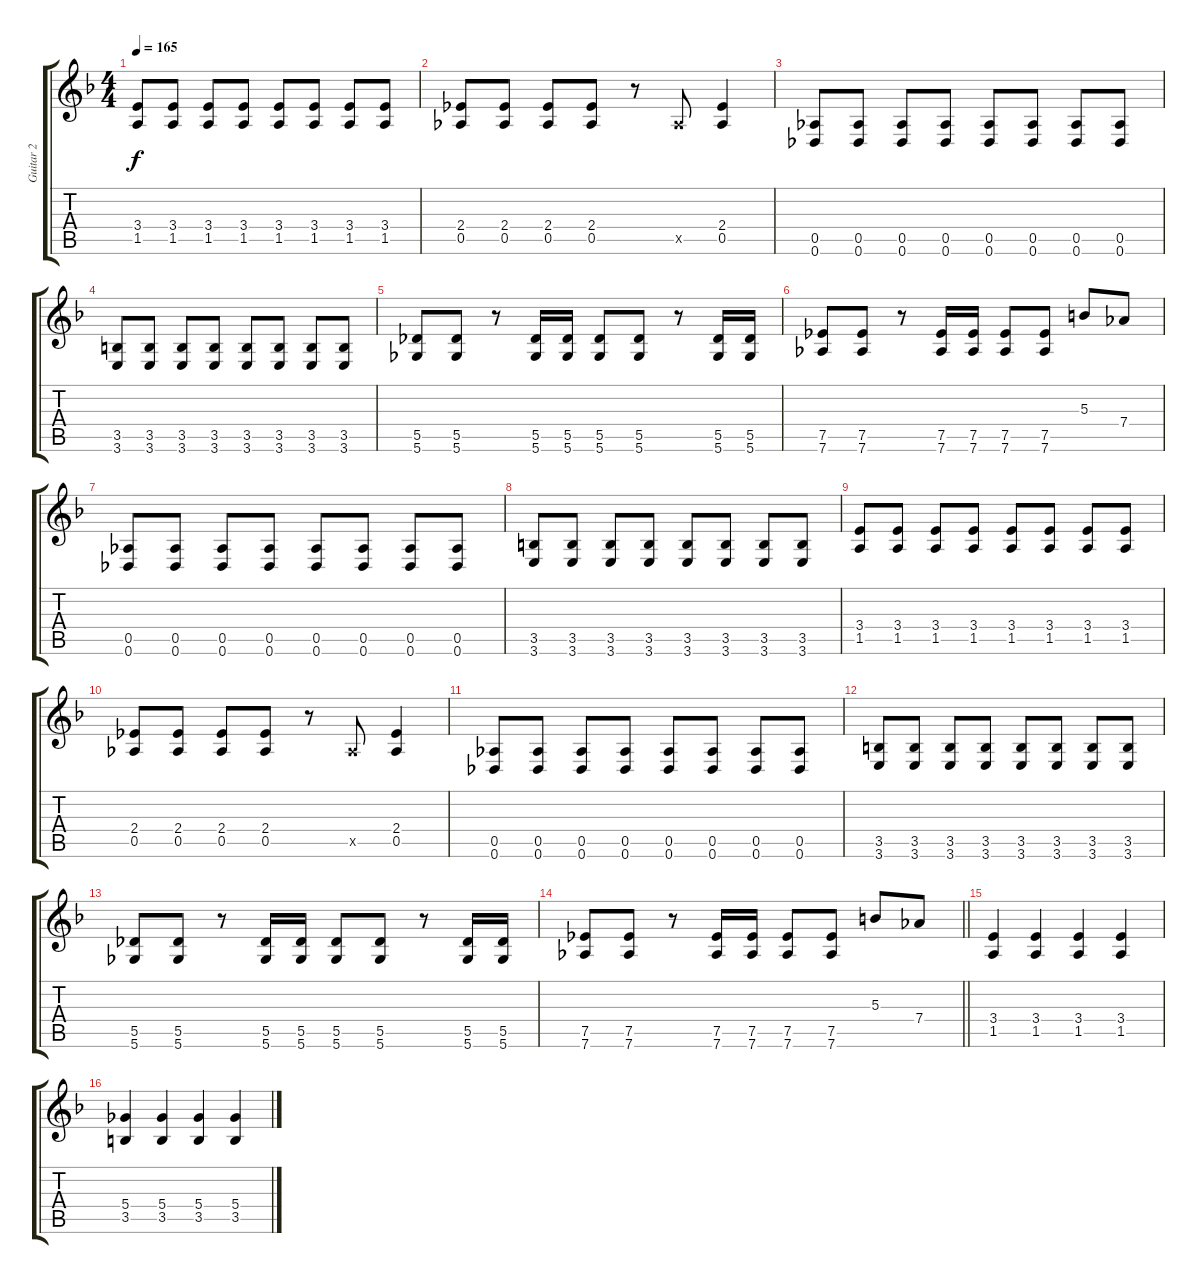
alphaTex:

\track ("Guitar 2" "Guitar 2") {instrument distortionguitar}
\staff {score tabs}
\tuning (Eb4 Bb3 Gb3 Db3 Ab2 Db2) {hide}
\ts (4 4)
\tempo 165
\clef g2
\ks f
(3.4 1.5).8{dy f} (3.4 1.5).8 (3.4 1.5).8 (3.4 1.5).8 (3.4 1.5).8 (3.4 1.5).8 (3.4 1.5).8 (3.4 1.5).8 |
(2.4 0.5).8 (2.4 0.5).8 (2.4 0.5).8 (2.4 0.5).8 r.8 0.5{x}.8 (2.4 0.5).4 |
(0.5 0.6).8 (0.5 0.6).8 (0.5 0.6).8 (0.5 0.6).8 (0.5 0.6).8 (0.5 0.6).8 (0.5 0.6).8 (0.5 0.6).8 |
(3.5 3.6).8 (3.5 3.6).8 (3.5 3.6).8 (3.5 3.6).8 (3.5 3.6).8 (3.5 3.6).8 (3.5 3.6).8 (3.5 3.6).8 |
(5.5 5.6).8 (5.5 5.6).8 r.8 (5.5 5.6).16 (5.5 5.6).16 (5.5 5.6).8 (5.5 5.6).8 r.8 (5.5 5.6).16 (5.5 5.6).16 |
(7.5 7.6).8 (7.5 7.6).8 r.8 (7.5 7.6).16 (7.5 7.6).16 (7.5 7.6).8 (7.5 7.6).8 5.3.8 7.4.8 |
(0.5 0.6).8 (0.5 0.6).8 (0.5 0.6).8 (0.5 0.6).8 (0.5 0.6).8 (0.5 0.6).8 (0.5 0.6).8 (0.5 0.6).8 |
(3.5 3.6).8 (3.5 3.6).8 (3.5 3.6).8 (3.5 3.6).8 (3.5 3.6).8 (3.5 3.6).8 (3.5 3.6).8 (3.5 3.6).8 |
(3.4 1.5).8 (3.4 1.5).8 (3.4 1.5).8 (3.4 1.5).8 (3.4 1.5).8 (3.4 1.5).8 (3.4 1.5).8 (3.4 1.5).8 |
(2.4 0.5).8 (2.4 0.5).8 (2.4 0.5).8 (2.4 0.5).8 r.8 0.5{x}.8 (2.4 0.5).4 |
(0.5 0.6).8 (0.5 0.6).8 (0.5 0.6).8 (0.5 0.6).8 (0.5 0.6).8 (0.5 0.6).8 (0.5 0.6).8 (0.5 0.6).8 |
(3.5 3.6).8 (3.5 3.6).8 (3.5 3.6).8 (3.5 3.6).8 (3.5 3.6).8 (3.5 3.6).8 (3.5 3.6).8 (3.5 3.6).8 |
(5.5 5.6).8 (5.5 5.6).8 r.8 (5.5 5.6).16 (5.5 5.6).16 (5.5 5.6).8 (5.5 5.6).8 r.8 (5.5 5.6).16 (5.5 5.6).16 |
\barLineRight lightlight
(7.5 7.6).8 (7.5 7.6).8 r.8 (7.5 7.6).16 (7.5 7.6).16 (7.5 7.6).8 (7.5 7.6).8 5.3.8 7.4.8 |
(3.4 1.5).4 (3.4 1.5).4 (3.4 1.5).4 (3.4 1.5).4 |
(5.4 3.5).4 (5.4 3.5).4 (5.4 3.5).4 (5.4 3.5).4
